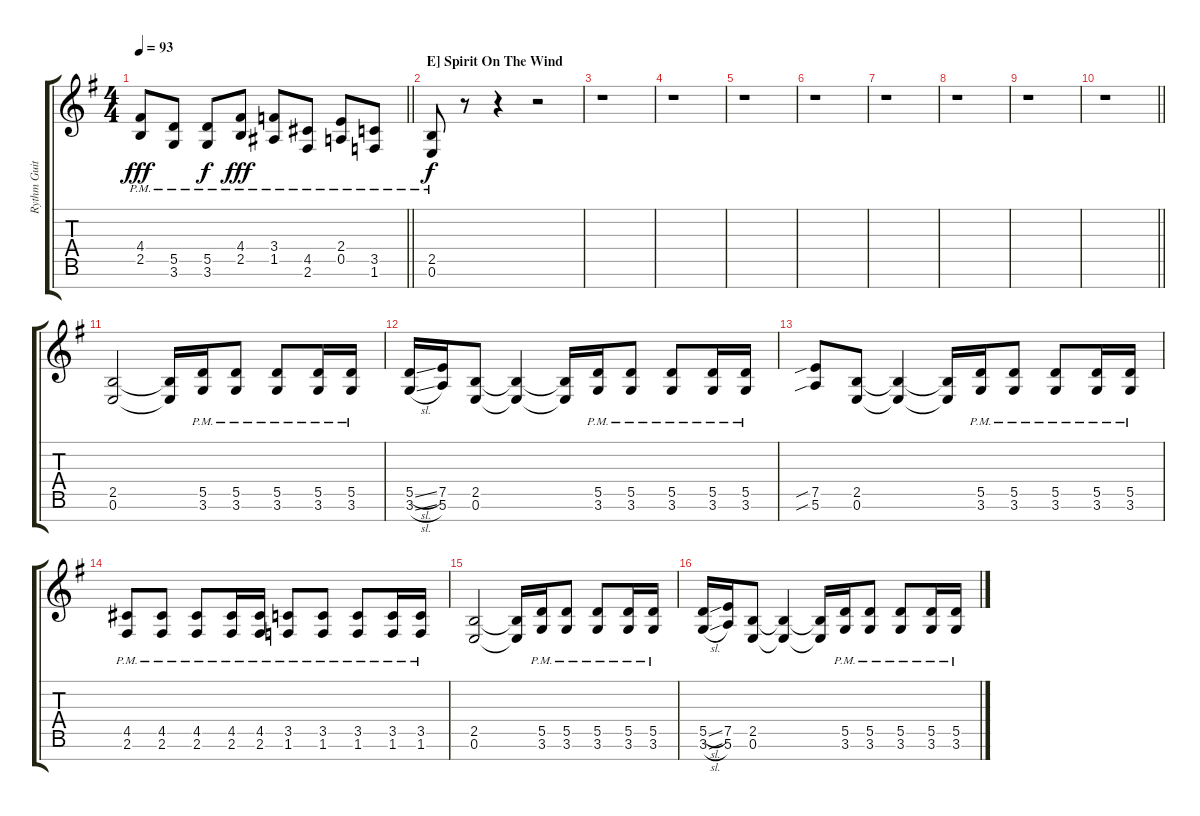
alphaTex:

\track ("Rythm Guitar - Arjen Lucassen" "Rythm Guit") {instrument distortionguitar}
\staff {score tabs}
\tuning (E4 B3 G3 D3 A2 E2 B1) {hide}
\ts (4 4)
\tempo 93
\clef g2
\barLineRight lightlight
\ks eminor
(4.4{pm} 2.5{pm}).8{dy fff} (5.5{pm} 3.6{pm}).8 (5.5{pm} 3.6{pm}).8{dy f} (4.4{pm} 2.5{pm}).8{dy fff} (3.4{pm} 1.5{pm}).8 (4.5{pm} 2.6{pm}).8 (2.4{pm} 0.5{pm}).8 (3.5{pm} 1.6{pm}).8 |
\section ("" "E] Spirit On The Wind")
(2.5{pm} 0.6{pm}).8{dy f} r.8 r.4 r.2 |
r.1 |
r.1 |
r.1 |
r.1 |
r.1 |
r.1 |
r.1 |
\barLineRight lightlight
r.1 |
(2.5 0.6).2 (2.5{t} 0.6{t}).16 (5.5{pm} 3.6{pm}).16 (5.5{pm} 3.6{pm}).8 (5.5{pm} 3.6{pm}).8 (5.5{pm} 3.6{pm}).16 (5.5{pm} 3.6{pm}).16 |
(5.5{sl} 3.6{sl}).16 (7.5 5.6).16 (2.5 0.6).8 (2.5{t} 0.6{t}).4 (2.5{t} 0.6{t}).16 (5.5{pm} 3.6{pm}).16 (5.5{pm} 3.6{pm}).8 (5.5{pm} 3.6{pm}).8 (5.5{pm} 3.6{pm}).16 (5.5{pm} 3.6{pm}).16 |
(7.5{sib} 5.6{sib}).8 (2.5 0.6).8 (2.5{t} 0.6{t}).4 (2.5{t} 0.6{t}).16 (5.5{pm} 3.6{pm}).16 (5.5{pm} 3.6{pm}).8 (5.5{pm} 3.6{pm}).8 (5.5{pm} 3.6{pm}).16 (5.5{pm} 3.6{pm}).16 |
(4.5{pm} 2.6{pm}).8 (4.5{pm} 2.6{pm}).8 (4.5{pm} 2.6{pm}).8 (4.5{pm} 2.6{pm}).16 (4.5{pm} 2.6{pm}).16 (3.5{pm} 1.6{pm}).8 (3.5{pm} 1.6{pm}).8 (3.5{pm} 1.6{pm}).8 (3.5{pm} 1.6{pm}).16 (3.5{pm} 1.6{pm}).16 |
(2.5 0.6).2 (2.5{t} 0.6{t}).16 (5.5{pm} 3.6{pm}).16 (5.5{pm} 3.6{pm}).8 (5.5{pm} 3.6{pm}).8 (5.5{pm} 3.6{pm}).16 (5.5{pm} 3.6{pm}).16 |
(5.5{sl} 3.6{sl}).16 (7.5 5.6).16 (2.5 0.6).8 (2.5{t} 0.6{t}).4 (2.5{t} 0.6{t}).16 (5.5{pm} 3.6{pm}).16 (5.5{pm} 3.6{pm}).8 (5.5{pm} 3.6{pm}).8 (5.5{pm} 3.6{pm}).16 (5.5{pm} 3.6{pm}).16
